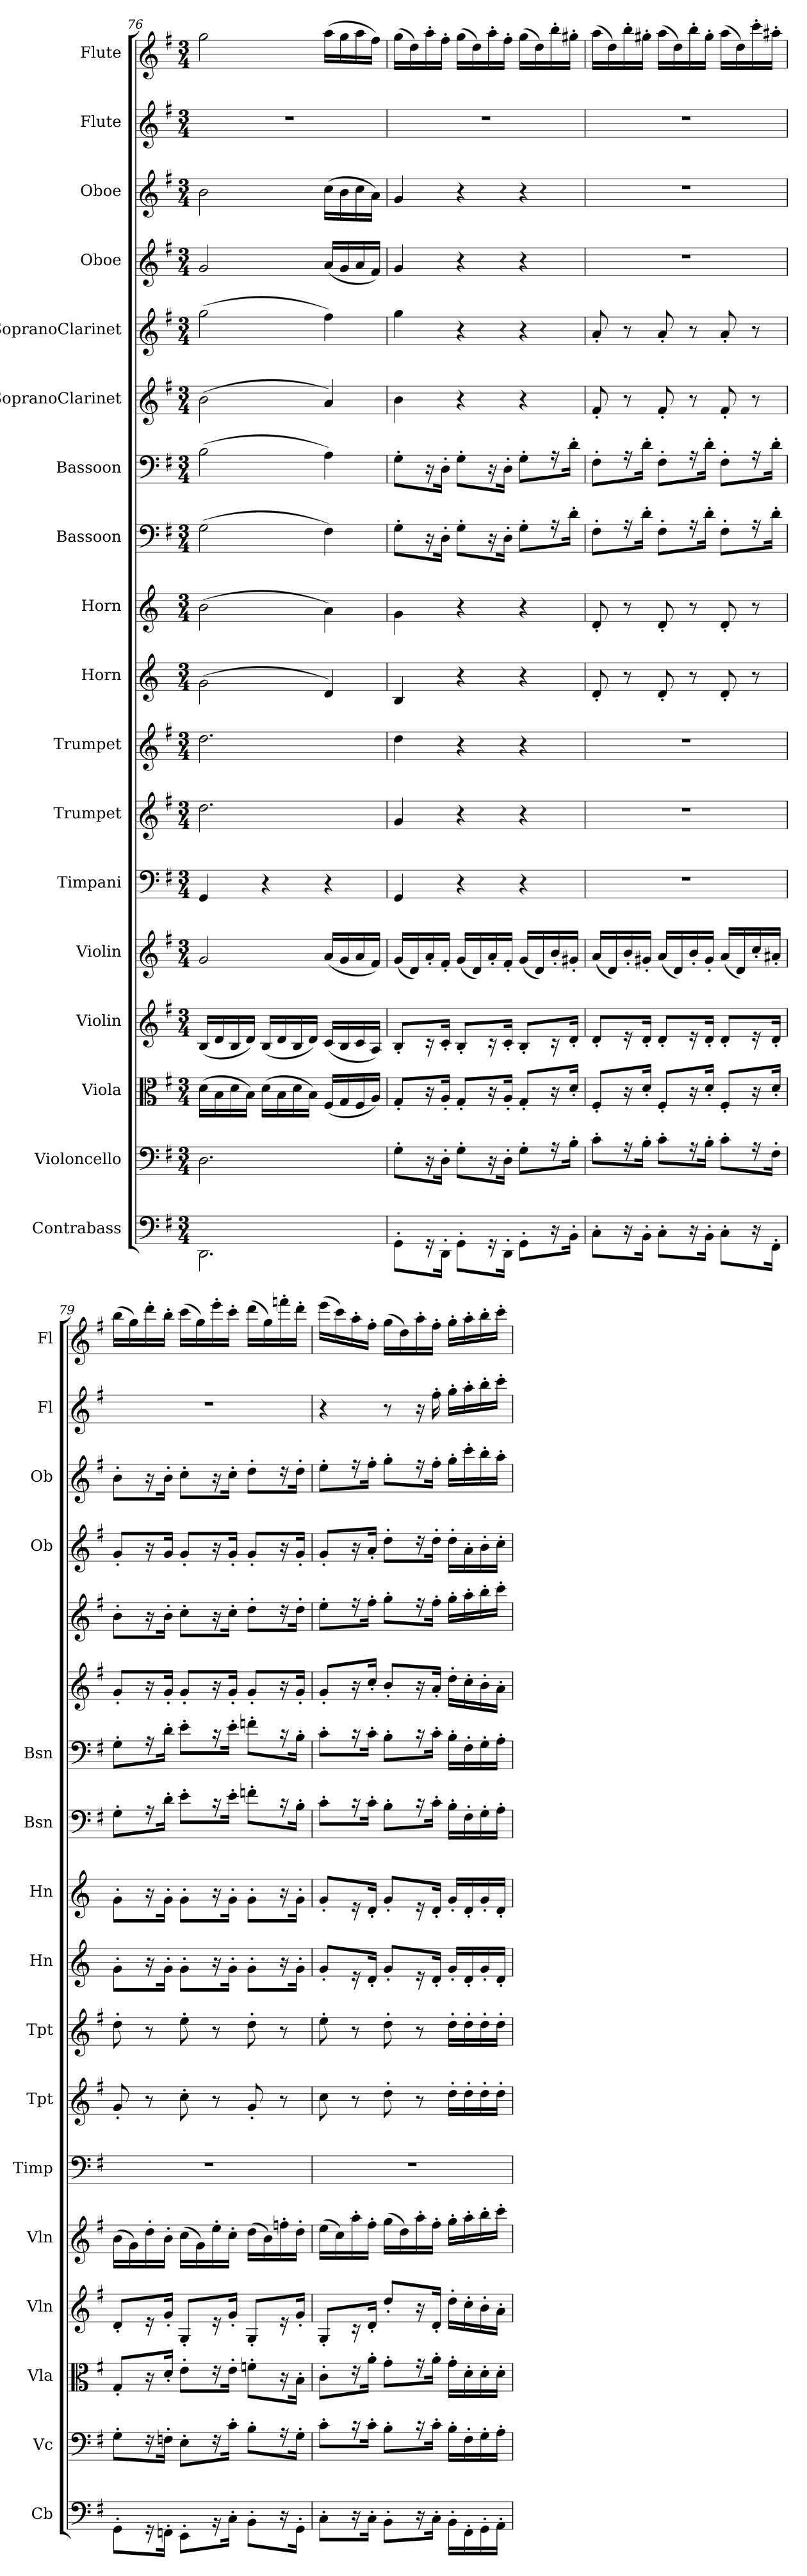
**kern	**kern	**kern	**kern	**kern	**kern	**kern	**kern	**kern	**kern	**kern	**kern	**kern	**kern	**kern	**kern	**kern	**kern
*part18	*part17	*part16	*part15	*part14	*part13	*part12	*part11	*part10	*part9	*part8	*part7	*part6	*part5	*part4	*part3	*part2	*part1
*staff18	*staff17	*staff16	*staff15	*staff14	*staff13	*staff12	*staff11	*staff10	*staff9	*staff8	*staff7	*staff6	*staff5	*staff4	*staff3	*staff2	*staff1
*I"Contrabass	*I"Violoncello	*I"Viola	*I"Violin	*I"Violin	*I"Timpani	*I"Trumpet	*I"Trumpet	*I"Horn	*I"Horn	*I"Bassoon	*I"Bassoon	*I"SopranoClarinet	*I"SopranoClarinet	*I"Oboe	*I"Oboe	*I"Flute	*I"Flute
*I'Cb	*I'Vc	*I'Vla	*I'Vln	*I'Vln	*I'Timp	*I'Tpt	*I'Tpt	*I'Hn	*I'Hn	*I'Bsn	*I'Bsn	*	*	*I'Ob	*I'Ob	*I'Fl	*I'Fl
*clefF4	*clefF4	*clefC3	*clefG2	*clefG2	*clefF4	*clefG2	*clefG2	*clefG2	*clefG2	*clefF4	*clefF4	*clefG2	*clefG2	*clefG2	*clefG2	*clefG2	*clefG2
*k[f#]	*k[f#]	*k[f#]	*k[f#]	*k[f#]	*k[f#]	*k[f#]	*k[f#]	*k[]	*k[]	*k[f#]	*k[f#]	*k[f#]	*k[f#]	*k[f#]	*k[f#]	*k[f#]	*k[f#]
*M3/4	*M3/4	*M3/4	*M3/4	*M3/4	*M3/4	*M3/4	*M3/4	*M3/4	*M3/4	*M3/4	*M3/4	*M3/4	*M3/4	*M3/4	*M3/4	*M3/4	*M3/4
=76	=76	=76	=76	=76	=76	=76	=76	=76	=76	=76	=76	=76	=76	=76	=76	=76	=76
2.DD\	2.D\	(16d\LL	(16B/LL	2g/	4GG/	2.dd\	2.dd\	(2g\	(2b\	(2G\	(2B\	(2b\	(2gg\	2g/	2b\	2.r	2gg\
.	.	16B\	16d/	.	.	.	.	.	.	.	.	.	.	.	.	.	.
.	.	16d\	16B/	.	.	.	.	.	.	.	.	.	.	.	.	.	.
.	.	16B\JJ)	16d/JJ)	.	.	.	.	.	.	.	.	.	.	.	.	.	.
.	.	(16d\LL	(16B/LL	.	4r	.	.	.	.	.	.	.	.	.	.	.	.
.	.	16B\	16d/	.	.	.	.	.	.	.	.	.	.	.	.	.	.
.	.	16d\	16B/	.	.	.	.	.	.	.	.	.	.	.	.	.	.
.	.	16B\JJ)	16d/JJ)	.	.	.	.	.	.	.	.	.	.	.	.	.	.
.	.	(16F#/LL	(16c/LL	(16a/LL	4r	.	.	4d/)	4a\)	4F#\)	4A\)	4a/)	4ff#\)	(16a/LL	(16cc\LL	.	(16aa\LL
.	.	16G/	16B/	16g/	.	.	.	.	.	.	.	.	.	16g/	16b\	.	16gg\
.	.	16F#/	16c/	16a/	.	.	.	.	.	.	.	.	.	16a/	16cc\	.	16aa\
.	.	16A/JJ)	16A/JJ)	16f#/JJ)	.	.	.	.	.	.	.	.	.	16f#/JJ)	16a\JJ)	.	16ff#\JJ)
=77	=77	=77	=77	=77	=77	=77	=77	=77	=77	=77	=77	=77	=77	=77	=77	=77	=77
8GG'\L	8G'\L	8G'/L	8B'/L	(16g/LL	4GG/	4g/	4dd\	4B/	4g\	8G'\L	8G'\L	4b\	4gg\	4g/	4g/	2.r	(16gg\LL
.	.	.	.	16d/)	.	.	.	.	.	.	.	.	.	.	.	.	16dd\)
16r	16r	16r	16r	16a'/	.	.	.	.	.	16r	16r	.	.	.	.	.	16aa'\
16DD'\Jk	16D'\Jk	16A'/Jk	16c'/Jk	16f#'/JJ	.	.	.	.	.	16D'\Jk	16D'\Jk	.	.	.	.	.	16ff#'\JJ
8GG'\L	8G'\L	8G'/L	8B'/L	(16g/LL	4r	4r	4r	4r	4r	8G'\L	8G'\L	4r	4r	4r	4r	.	(16gg\LL
.	.	.	.	16d/)	.	.	.	.	.	.	.	.	.	.	.	.	16dd\)
16r	16r	16r	16r	16a'/	.	.	.	.	.	16r	16r	.	.	.	.	.	16aa'\
16DD'\Jk	16D'\Jk	16A'/Jk	16c'/Jk	16f#'/JJ	.	.	.	.	.	16D'\Jk	16D'\Jk	.	.	.	.	.	16ff#'\JJ
8GG'\L	8G'\L	8G'/L	8B'/L	(16g/LL	4r	4r	4r	4r	4r	8G'\L	8G'\L	4r	4r	4r	4r	.	(16gg\LL
.	.	.	.	16d/)	.	.	.	.	.	.	.	.	.	.	.	.	16dd\)
16r	16r	16r	16r	16b'/	.	.	.	.	.	16r	16r	.	.	.	.	.	16bb'\
16BB'\Jk	16B'\Jk	16d'/Jk	16d'/Jk	16g#X'/JJ	.	.	.	.	.	16d'\Jk	16d'\Jk	.	.	.	.	.	16gg#X'\JJ
=78	=78	=78	=78	=78	=78	=78	=78	=78	=78	=78	=78	=78	=78	=78	=78	=78	=78
8C'\L	8c'\L	8F#'/L	8d'/L	(16a/LL	2.r	2.r	2.r	8d'/	8d'/	8F#'\L	8F#'\L	8f#'/	8a'/	2.r	2.r	2.r	(16aa\LL
.	.	.	.	16d/)	.	.	.	.	.	.	.	.	.	.	.	.	16dd\)
16r	16r	16r	16r	16b'/	.	.	.	8r	8r	16r	16r	8r	8r	.	.	.	16bb'\
16BB'\Jk	16B'\Jk	16d'/Jk	16d'/Jk	16g#X'/JJ	.	.	.	.	.	16d'\Jk	16d'\Jk	.	.	.	.	.	16gg#X'\JJ
8C'\L	8c'\L	8F#'/L	8d'/L	(16a/LL	.	.	.	8d'/	8d'/	8F#'\L	8F#'\L	8f#'/	8a'/	.	.	.	(16aa\LL
.	.	.	.	16d/)	.	.	.	.	.	.	.	.	.	.	.	.	16dd\)
16r	16r	16r	16r	16b'/	.	.	.	8r	8r	16r	16r	8r	8r	.	.	.	16bb'\
16BB'\Jk	16B'\Jk	16d'/Jk	16d'/Jk	16g#'/JJ	.	.	.	.	.	16d'\Jk	16d'\Jk	.	.	.	.	.	16gg#'\JJ
8C'\L	8c'\L	8F#'/L	8d'/L	(16a/LL	.	.	.	8d'/	8d'/	8F#'\L	8F#'\L	8f#'/	8a'/	.	.	.	(16aa\LL
.	.	.	.	16d/)	.	.	.	.	.	.	.	.	.	.	.	.	16dd\)
16r	16r	16r	16r	16cc'/	.	.	.	8r	8r	16r	16r	8r	8r	.	.	.	16ccc'\
16FF#'\Jk	16F#'\Jk	16d'/Jk	16d'/Jk	16a#X'/JJ	.	.	.	.	.	16d'\Jk	16d'\Jk	.	.	.	.	.	16aa#X'\JJ
=79	=79	=79	=79	=79	=79	=79	=79	=79	=79	=79	=79	=79	=79	=79	=79	=79	=79
8GG'\L	8G'\L	8G'/L	8d'/L	(16b\LL	2.r	8g'/	8dd'\	8g'\L	8g'\L	8G'\L	8G'\L	8g'/L	8b'\L	8g'/L	8b'\L	2.r	(16bb\LL
.	.	.	.	16g\)	.	.	.	.	.	.	.	.	.	.	.	.	16gg\)
16r	16r	16r	16r	16dd'\	.	8r	8r	16r	16r	16r	16r	16r	16r	16r	16r	.	16ddd'\
16FFn'\Jk	16Fn'\Jk	16d'/Jk	16g'/Jk	16b'\JJ	.	.	.	16g'\Jk	16g'\Jk	16d'\Jk	16d'\Jk	16g'/Jk	16b'\Jk	16g/Jk	16b'\Jk	.	16bb'\JJ
8EE'\L	8E'\L	8e'\L	8G'/L	(16cc\LL	.	8cc'\	8ee'\	8g'\L	8g'\L	8e'\L	8e'\L	8g'/L	8cc'\L	8g'/L	8cc'\L	.	(16ccc\LL
.	.	.	.	16g\)	.	.	.	.	.	.	.	.	.	.	.	.	16gg\)
16r	16r	16r	16r	16ee'\	.	8r	8r	16r	16r	16r	16r	16r	16r	16r	16r	.	16eee'\
16C'\Jk	16c'\Jk	16e'\Jk	16g'/Jk	16cc'\JJ	.	.	.	16g'\Jk	16g'\Jk	16e'\Jk	16e'\Jk	16g'/Jk	16cc'\Jk	16g'/Jk	16cc'\Jk	.	16ccc'\JJ
8BB'\L	8B'\L	8fn'\L	8G'/L	(16dd\LL	.	8g'/	8dd'\	8g'\L	8g'\L	8fn'\L	8fn'\L	8g'/L	8dd'\L	8g'/L	8dd'\L	.	(16ddd\LL
.	.	.	.	16b\)	.	.	.	.	.	.	.	.	.	.	.	.	16gg\)
16r	16r	16r	16r	16ffn'\	.	8r	8r	16r	16r	16r	16r	16r	16r	16r	16r	.	16fffn'\
16GG'\Jk	16G'\Jk	16B'\Jk	16g'/Jk	16dd'\JJ	.	.	.	16g'\Jk	16g'\Jk	16B'\Jk	16B'\Jk	16g'/Jk	16dd'\Jk	16g'/Jk	16dd'\Jk	.	16ddd'\JJ
=80	=80	=80	=80	=80	=80	=80	=80	=80	=80	=80	=80	=80	=80	=80	=80	=80	=80
8C'\L	8c'\L	8c'\L	8G'/L	(16ee\LL	2.r	8cc\	8ee'\	8g'/L	8g'/L	8c'\L	8c'\L	8g'/L	8ee'\L	8g'/L	8ee'\L	4r	(16eee\LL
.	.	.	.	16cc\)	.	.	.	.	.	.	.	.	.	.	.	.	16ccc\)
16r	16r	16r	16r	16aa'\	.	8r	8r	16r	16r	16r	16r	16r	16r	16r	16r	.	16aa'\
16C'\Jk	16c'\Jk	16a'\Jk	16d'/Jk	16ff#'\JJ	.	.	.	16d'/Jk	16d'/Jk	16c'\Jk	16c'\Jk	16cc'/Jk	16ff#'\Jk	16a'/Jk	16ff#'\Jk	.	16ff#'\JJ
8BB'\L	8B'\L	8g'\L	8dd'/L	(16gg\LL	.	8dd'\	8dd'\	8g'/L	8g'/L	8B'\L	8B'\L	8b'/L	8gg'\L	8dd'\L	8gg'\L	8r	(16gg\LL
.	.	.	.	16dd\)	.	.	.	.	.	.	.	.	.	.	.	.	16dd\)
16r	16r	16r	16r	16aa'\	.	8r	8r	16r	16r	16r	16r	16r	16r	16r	16r	16r	16aa'\
16C'\Jk	16c'\Jk	16a'\Jk	16d'/Jk	16ff#'\JJ	.	.	.	16d'/Jk	16d'/Jk	16c'\Jk	16c'\Jk	16a'/Jk	16ff#'\Jk	16dd'\Jk	16ff#'\Jk	16ff#'\	16ff#'\JJ
16BB'\LL	16B'\LL	16g'\LL	16dd'\LL	16gg'\LL	.	16dd'\LL	16dd'\LL	16g'/LL	16g'/LL	16B'\LL	16B'\LL	16dd'\LL	16gg'\LL	16dd'\LL	16gg'\LL	16gg'\LL	16gg'\LL
16FF#'\	16F#'\	16d'\	16cc'\	16aa'\	.	16dd'\	16dd'\	16d'/	16d'/	16F#'\	16F#'\	16cc'\	16aa'\	16a'\	16ccc'\	16aa'\	16aa'\
16GG'\	16G'\	16d'\	16b'\	16bb'\	.	16dd'\	16dd'\	16g'/	16g'/	16G'\	16G'\	16b'\	16bb'\	16b'\	16bb'\	16bb'\	16bb'\
16AA'\JJ	16A'\JJ	16d'\JJ	16a'\JJ	16ccc'\JJ	.	16dd'\JJ	16dd'\JJ	16d'/JJ	16d'/JJ	16A'\JJ	16A'\JJ	16a'\JJ	16ccc'\JJ	16cc'\JJ	16aa'\JJ	16ccc'\JJ	16ccc'\JJ
=	=	=	=	=	=	=	=	=	=	=	=	=	=	=	=	=	=
*-	*-	*-	*-	*-	*-	*-	*-	*-	*-	*-	*-	*-	*-	*-	*-	*-	*-
